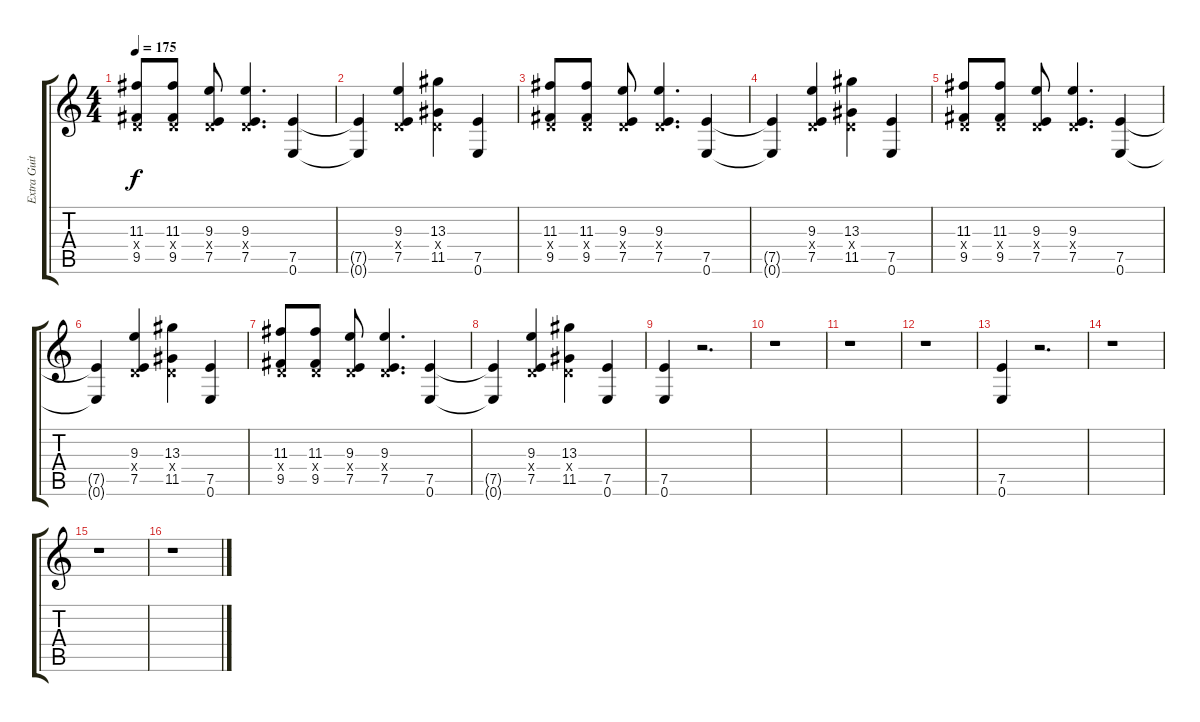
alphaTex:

\track ("Extra Guitar" "Extra Guit") {instrument overdrivenguitar}
\staff {score tabs}
\tuning (E4 B3 G3 D3 A2 E2) {hide}
\ts (4 4)
\tempo 175
\clef g2
\ks c
(11.3 0.4{x} 9.5).8{dy f} (11.3 0.4{x} 9.5).8 (9.3 0.4{x} 7.5).8 (9.3 0.4{x} 7.5).4{d} (7.5 0.6).4 |
(7.5{t} 0.6{t}).4 (9.3 0.4{x} 7.5).4 (13.3 0.4{x} 11.5).4 (7.5 0.6).4 |
(11.3 0.4{x} 9.5).8 (11.3 0.4{x} 9.5).8 (9.3 0.4{x} 7.5).8 (9.3 0.4{x} 7.5).4{d} (7.5 0.6).4 |
(7.5{t} 0.6{t}).4 (9.3 0.4{x} 7.5).4 (13.3 0.4{x} 11.5).4 (7.5 0.6).4 |
(11.3 0.4{x} 9.5).8 (11.3 0.4{x} 9.5).8 (9.3 0.4{x} 7.5).8 (9.3 0.4{x} 7.5).4{d} (7.5 0.6).4 |
(7.5{t} 0.6{t}).4 (9.3 0.4{x} 7.5).4 (13.3 0.4{x} 11.5).4 (7.5 0.6).4 |
(11.3 0.4{x} 9.5).8 (11.3 0.4{x} 9.5).8 (9.3 0.4{x} 7.5).8 (9.3 0.4{x} 7.5).4{d} (7.5 0.6).4 |
(7.5{t} 0.6{t}).4 (9.3 0.4{x} 7.5).4 (13.3 0.4{x} 11.5).4 (7.5 0.6).4 |
(7.5 0.6).4 r.2{d} |
r.1 |
r.1 |
r.1 |
(7.5 0.6).4 r.2{d} |
r.1 |
r.1 |
r.1
